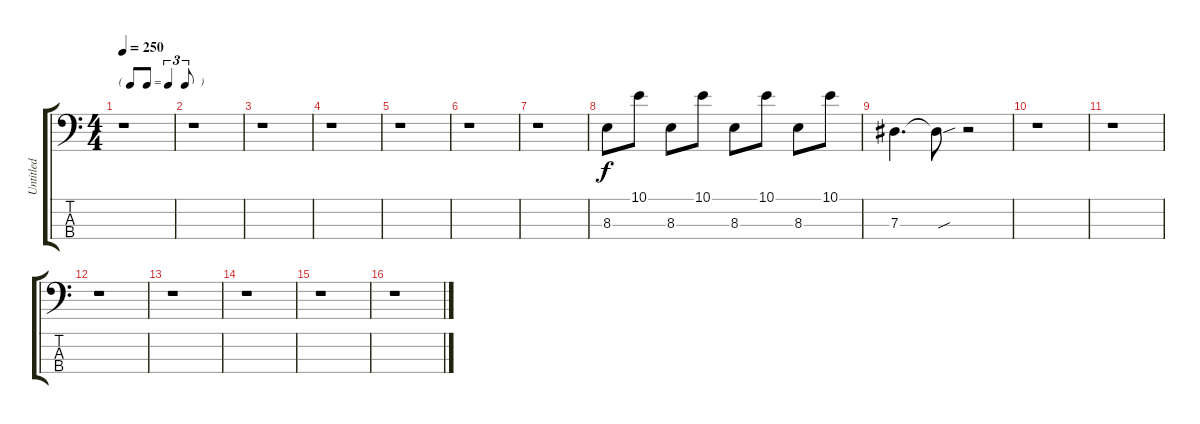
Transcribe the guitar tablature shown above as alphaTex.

\track ("Untitled" "Untitled") {instrument slapbass1}
\staff {score tabs}
\tuning (Gb2 Db2 Ab1 Eb1) {hide}
\ts (4 4)
\tf triplet8th
\tempo 250
\clef f4
\ks c
r.1{dy f instrument slapbass1} |
r.1 |
r.1 |
r.1 |
r.1 |
r.1 |
r.1 |
8.3.8 10.1.8 8.3.8 10.1.8 8.3.8 10.1.8 8.3.8 10.1.8 |
7.3.4{d} 7.3{sou t}.8 r.2 |
r.1 |
r.1 |
r.1 |
r.1 |
r.1 |
r.1 |
r.1
